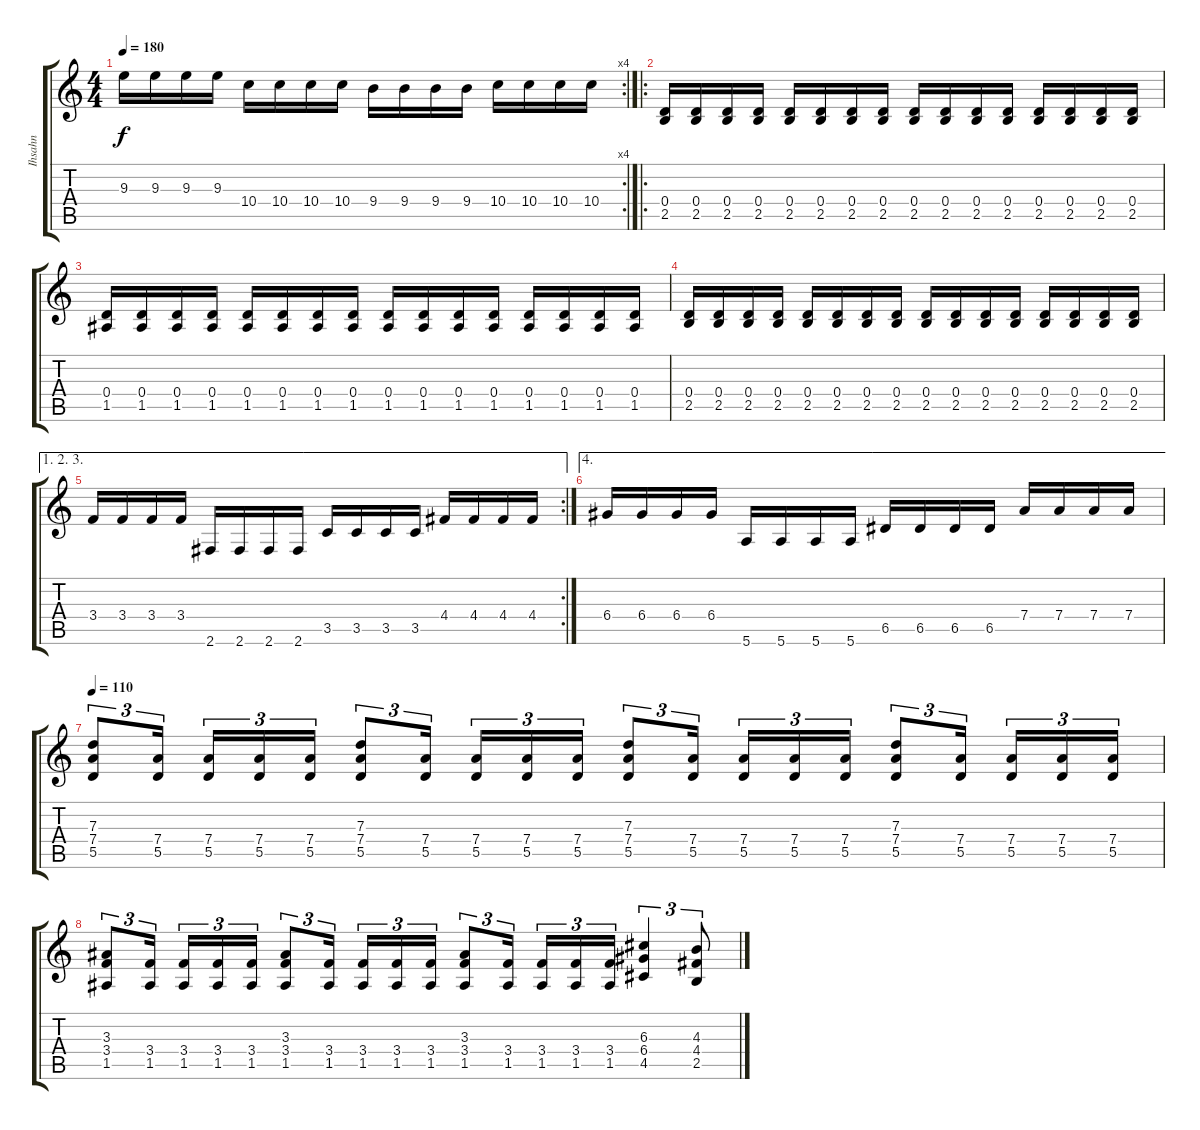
\track ("Ihsahn" "Ihsahn") {instrument distortionguitar}
\staff {score tabs}
\tuning (E4 B3 G3 D3 A2 E2) {hide}
\rc 4
\ts (4 4)
\tempo 180
\clef g2
\ks c
9.3.16{dy f} 9.3.16 9.3.16 9.3.16 10.4.16 10.4.16 10.4.16 10.4.16 9.4.16 9.4.16 9.4.16 9.4.16 10.4.16 10.4.16 10.4.16 10.4.16 |
\ro
(0.4 2.5).16 (0.4 2.5).16 (0.4 2.5).16 (0.4 2.5).16 (0.4 2.5).16 (0.4 2.5).16 (0.4 2.5).16 (0.4 2.5).16 (0.4 2.5).16 (0.4 2.5).16 (0.4 2.5).16 (0.4 2.5).16 (0.4 2.5).16 (0.4 2.5).16 (0.4 2.5).16 (0.4 2.5).16 |
(0.4 1.5).16 (0.4 1.5).16 (0.4 1.5).16 (0.4 1.5).16 (0.4 1.5).16 (0.4 1.5).16 (0.4 1.5).16 (0.4 1.5).16 (0.4 1.5).16 (0.4 1.5).16 (0.4 1.5).16 (0.4 1.5).16 (0.4 1.5).16 (0.4 1.5).16 (0.4 1.5).16 (0.4 1.5).16 |
(0.4 2.5).16 (0.4 2.5).16 (0.4 2.5).16 (0.4 2.5).16 (0.4 2.5).16 (0.4 2.5).16 (0.4 2.5).16 (0.4 2.5).16 (0.4 2.5).16 (0.4 2.5).16 (0.4 2.5).16 (0.4 2.5).16 (0.4 2.5).16 (0.4 2.5).16 (0.4 2.5).16 (0.4 2.5).16 |
\ae (1 2 3)
\rc 2
3.4.16 3.4.16 3.4.16 3.4.16 2.6.16 2.6.16 2.6.16 2.6.16 3.5.16 3.5.16 3.5.16 3.5.16 4.4.16 4.4.16 4.4.16 4.4.16 |
\ae 4
6.4.16 6.4.16 6.4.16 6.4.16 5.6.16 5.6.16 5.6.16 5.6.16 6.5.16 6.5.16 6.5.16 6.5.16 7.4.16 7.4.16 7.4.16 7.4.16 |
\tempo 110
(7.3 7.4 5.5).8{tu (3 2)} (7.4 5.5).16{tu (3 2) beam splitsecondary} (7.4 5.5).16{tu (3 2)} (7.4 5.5).16{tu (3 2)} (7.4 5.5).16{tu (3 2)} (7.3 7.4 5.5).8{tu (3 2)} (7.4 5.5).16{tu (3 2) beam splitsecondary} (7.4 5.5).16{tu (3 2)} (7.4 5.5).16{tu (3 2)} (7.4 5.5).16{tu (3 2)} (7.3 7.4 5.5).8{tu (3 2)} (7.4 5.5).16{tu (3 2) beam splitsecondary} (7.4 5.5).16{tu (3 2)} (7.4 5.5).16{tu (3 2)} (7.4 5.5).16{tu (3 2)} (7.3 7.4 5.5).8{tu (3 2)} (7.4 5.5).16{tu (3 2) beam splitsecondary} (7.4 5.5).16{tu (3 2)} (7.4 5.5).16{tu (3 2)} (7.4 5.5).16{tu (3 2)} |
(3.3 3.4 1.5).8{tu (3 2)} (3.4 1.5).16{tu (3 2) beam splitsecondary} (3.4 1.5).16{tu (3 2)} (3.4 1.5).16{tu (3 2)} (3.4 1.5).16{tu (3 2)} (3.3 3.4 1.5).8{tu (3 2)} (3.4 1.5).16{tu (3 2) beam splitsecondary} (3.4 1.5).16{tu (3 2)} (3.4 1.5).16{tu (3 2)} (3.4 1.5).16{tu (3 2)} (3.3 3.4 1.5).8{tu (3 2)} (3.4 1.5).16{tu (3 2) beam splitsecondary} (3.4 1.5).16{tu (3 2)} (3.4 1.5).16{tu (3 2)} (3.4 1.5).16{tu (3 2)} (6.3 6.4 4.5).4{tu (3 2)} (4.3 4.4 2.5).8{tu (3 2)}
